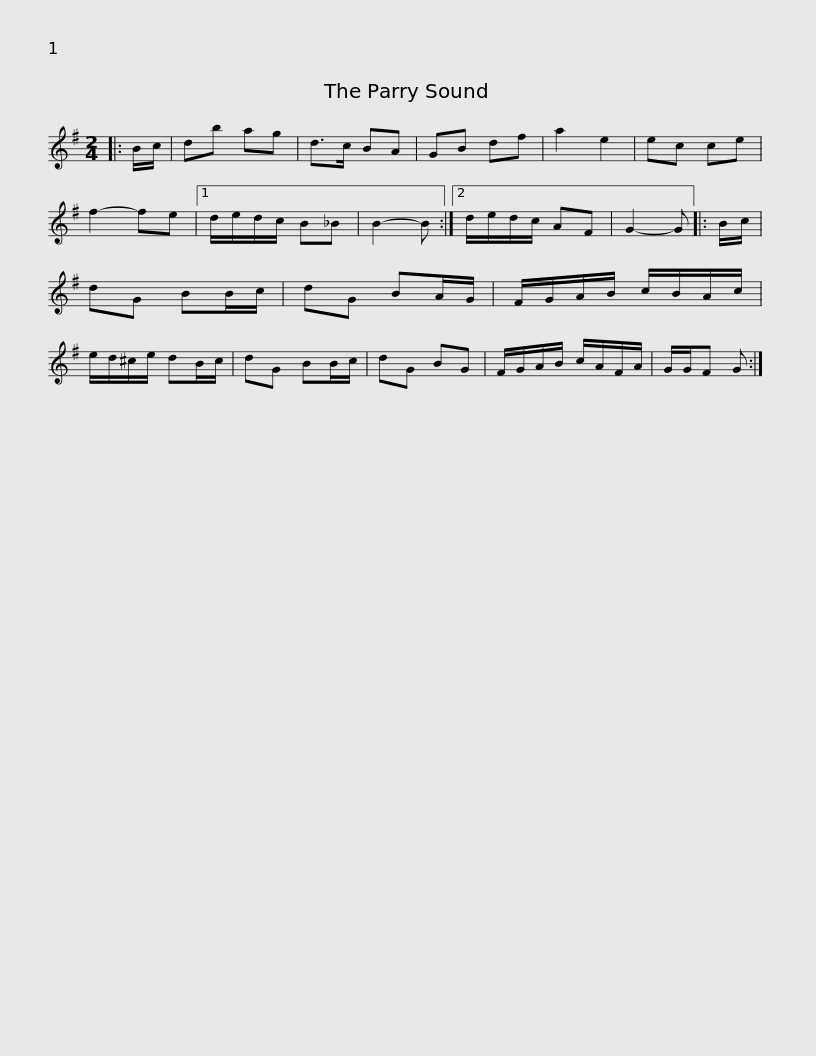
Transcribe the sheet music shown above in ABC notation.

X:1
L:1/8
M:2/4
I:linebreak $
K:G
V:1 treble
V:1
|: B/c/ | db ag | d>c BA | GB df | a2 e2 | %5
 ec ce | f2- fe |1 d/e/d/c/ B_B | B2- B :|2 d/e/d/c/ AF | %10
 G2- G |:$ B/c/ | dG BB/c/ | dG BA/G/ | F/G/A/B/ c/B/A/c/ | %15
 e/d/^c/e/ dB/c/ | dG BB/c/ | dG BG | F/G/A/B/ c/A/F/A/ |$ G/G/F G :| %20
